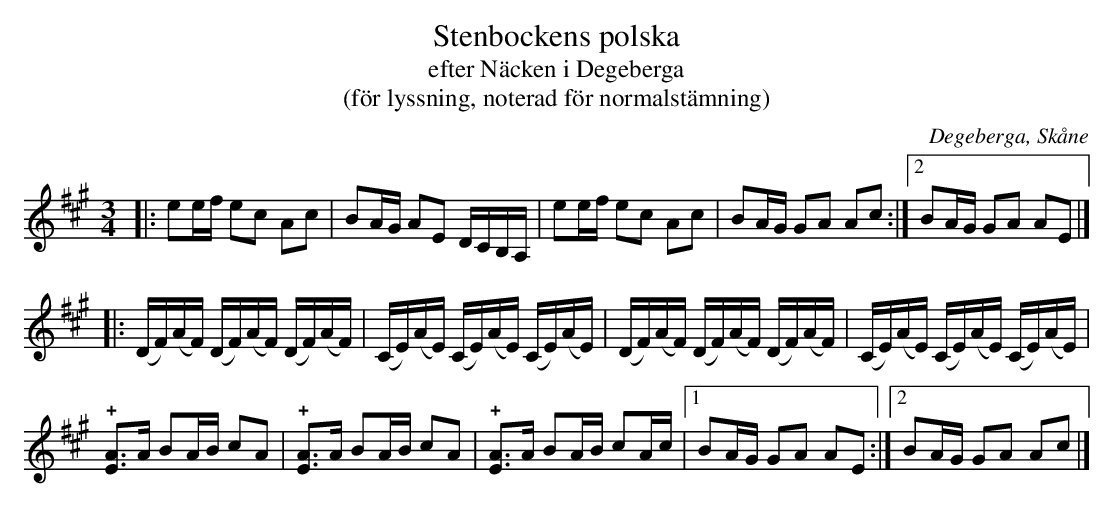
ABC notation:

X:1
T:Stenbockens polska
T:efter Näcken i Degeberga
T:(för lyssning, noterad för normalstämning)
O:Degeberga, Skåne
M:3/4
L:1/4
Q:100
K:A
[L:1/8] |: ee/f/ ec Ac | BA/G/ AE D/C/B,/A,/ | ee/f/ ec Ac | BA/G/ GA Ac :|2 BA/G/ GA AE |]
[L:1/16]|: (DF)(AF) (DF)(AF) (DF)(AF) | (CE)(AE) (CE)(AE) (CE)(AE) | (DF)(AF) (DF)(AF) (DF)(AF) | (CE)(AE) (CE)(AE) (CE)(AE) |
[L:1/8] !+![EA]>A BA/B/ cA | !+![EA]>A BA/B/ cA | !+![EA]>A BA/B/ cA/c/ |1 BA/G/ GA AE :|2 BA/G/ GA Ac |]
